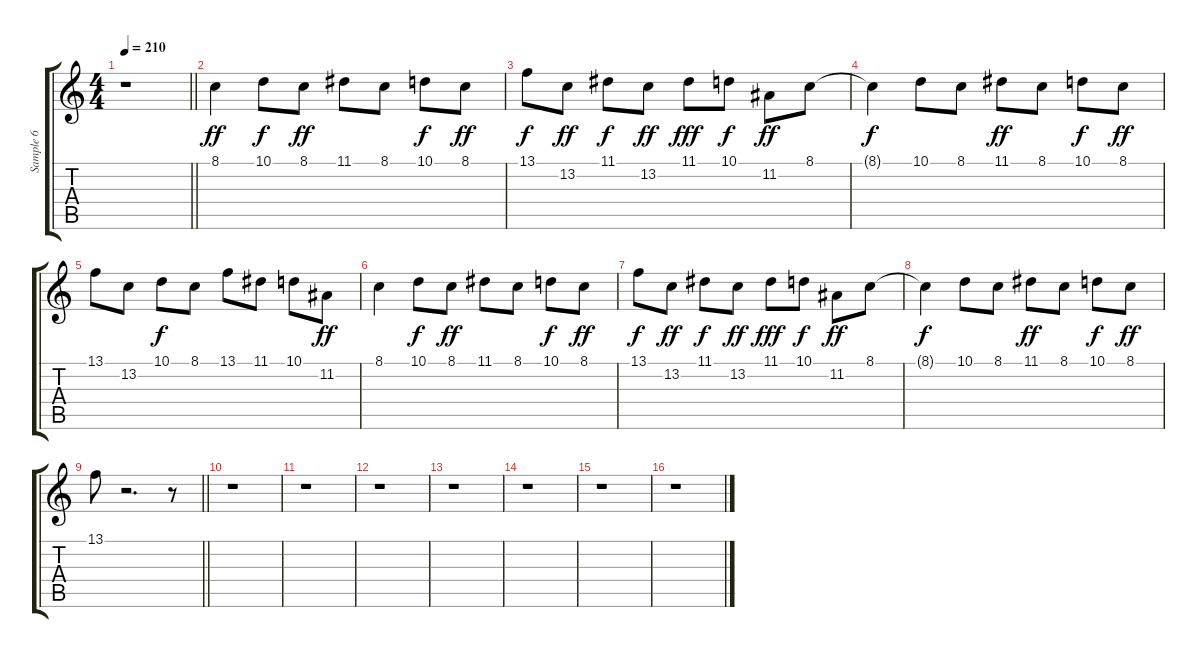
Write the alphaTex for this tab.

\track ("Sample 6" "Sample 6") {instrument lead1square}
\staff {score tabs}
\tuning (E4 B3 G3 D3 A2 E2) {hide}
\ts (4 4)
\tempo 210
\clef g2
\barLineRight lightlight
\ks c
r.1{dy ff} |
\section ("" " ")
8.1.4 10.1.8{dy f} 8.1.8{dy ff} 11.1.8 8.1.8 10.1.8{dy f} 8.1.8{dy ff} |
13.1.8{dy f} 13.2.8{dy ff} 11.1.8{dy f} 13.2.8{dy ff} 11.1.8{dy fff} 10.1.8{dy f} 11.2.8{dy ff} 8.1.8 |
8.1{t}.4{dy f} 10.1.8 8.1.8 11.1.8{dy ff} 8.1.8 10.1.8{dy f} 8.1.8{dy ff} |
13.1.8 13.2.8 10.1.8{dy f} 8.1.8 13.1.8 11.1.8 10.1.8 11.2.8{dy ff} |
8.1.4 10.1.8{dy f} 8.1.8{dy ff} 11.1.8 8.1.8 10.1.8{dy f} 8.1.8{dy ff} |
13.1.8{dy f} 13.2.8{dy ff} 11.1.8{dy f} 13.2.8{dy ff} 11.1.8{dy fff} 10.1.8{dy f} 11.2.8{dy ff} 8.1.8 |
8.1{t}.4{dy f} 10.1.8 8.1.8 11.1.8{dy ff} 8.1.8 10.1.8{dy f} 8.1.8{dy ff} |
\barLineRight lightlight
13.1.8 r.2{d} r.8 |
\section ("" " ")
r.1 |
r.1 |
r.1 |
r.1 |
r.1 |
r.1 |
r.1
